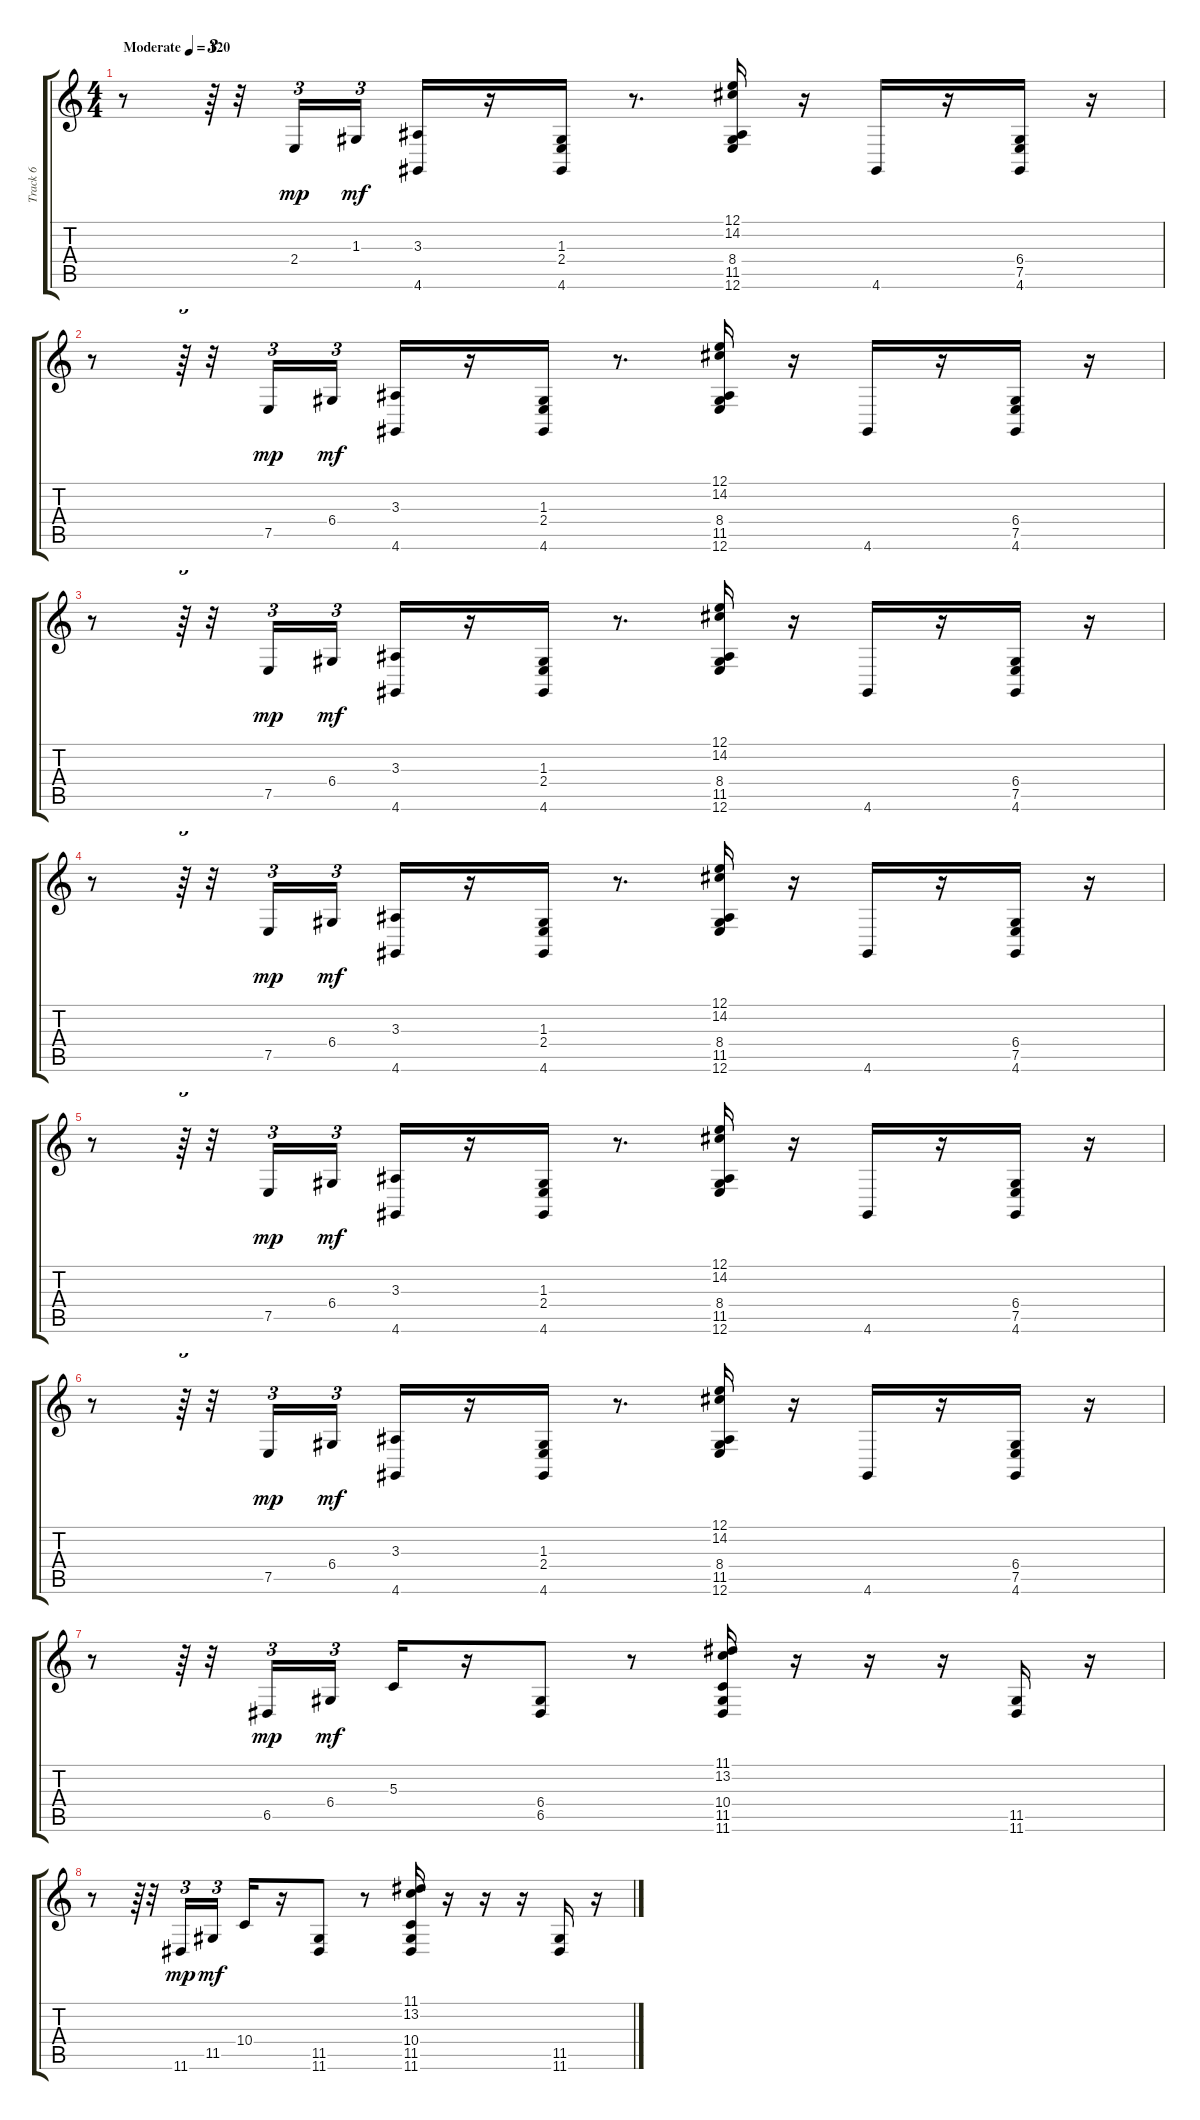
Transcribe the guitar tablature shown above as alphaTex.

\track ("Track 6" "Track 6") {instrument acousticgrandpiano}
\staff {score tabs}
\tuning (E4 B3 G3 D3 A2 E2) {hide}
\ts (4 4)
\tempo (120 "Moderate")
\clef g2
\ks c
r.8{dy mp instrument acousticgrandpiano} r.64{tu (3 2)} r.32 2.4.16{tu (3 2)} 1.3.16{tu (3 2) dy mf} (3.3 4.6).16 r.16 (1.3 2.4 4.6).16 r.8{d} (12.1 14.2 8.4 11.5 12.6).16 r.16 4.6.16 r.16 (6.4 7.5 4.6).16 r.16 |
r.8 r.64{tu (3 2)} r.32 7.5.16{tu (3 2) dy mp} 6.4.16{tu (3 2) dy mf} (3.3 4.6).16 r.16 (1.3 2.4 4.6).16 r.8{d} (12.1 14.2 8.4 11.5 12.6).16 r.16 4.6.16 r.16 (6.4 7.5 4.6).16 r.16 |
r.8 r.64{tu (3 2)} r.32 7.5.16{tu (3 2) dy mp} 6.4.16{tu (3 2) dy mf} (3.3 4.6).16 r.16 (1.3 2.4 4.6).16 r.8{d} (12.1 14.2 8.4 11.5 12.6).16 r.16 4.6.16 r.16 (6.4 7.5 4.6).16 r.16 |
r.8 r.64{tu (3 2)} r.32 7.5.16{tu (3 2) dy mp} 6.4.16{tu (3 2) dy mf} (3.3 4.6).16 r.16 (1.3 2.4 4.6).16 r.8{d} (12.1 14.2 8.4 11.5 12.6).16 r.16 4.6.16 r.16 (6.4 7.5 4.6).16 r.16 |
r.8 r.64{tu (3 2)} r.32 7.5.16{tu (3 2) dy mp} 6.4.16{tu (3 2) dy mf} (3.3 4.6).16 r.16 (1.3 2.4 4.6).16 r.8{d} (12.1 14.2 8.4 11.5 12.6).16 r.16 4.6.16 r.16 (6.4 7.5 4.6).16 r.16 |
r.8 r.64{tu (3 2)} r.32 7.5.16{tu (3 2) dy mp} 6.4.16{tu (3 2) dy mf} (3.3 4.6).16 r.16 (1.3 2.4 4.6).16 r.8{d} (12.1 14.2 8.4 11.5 12.6).16 r.16 4.6.16 r.16 (6.4 7.5 4.6).16 r.16 |
r.8 r.64{tu (3 2)} r.32 6.5.16{tu (3 2) dy mp} 6.4.16{tu (3 2) dy mf} 5.3.16 r.16 (6.4 6.5).8 r.8 (11.1 13.2 10.4 11.5 11.6).16 r.16 r.16 r.16 (11.5 11.6).16 r.16 |
r.8 r.64{tu (3 2)} r.32 11.6.16{tu (3 2) dy mp} 11.5.16{tu (3 2) dy mf} 10.4.16 r.16 (11.5 11.6).8 r.8 (11.1 13.2 10.4 11.5 11.6).16 r.16 r.16 r.16 (11.5 11.6).16 r.16
